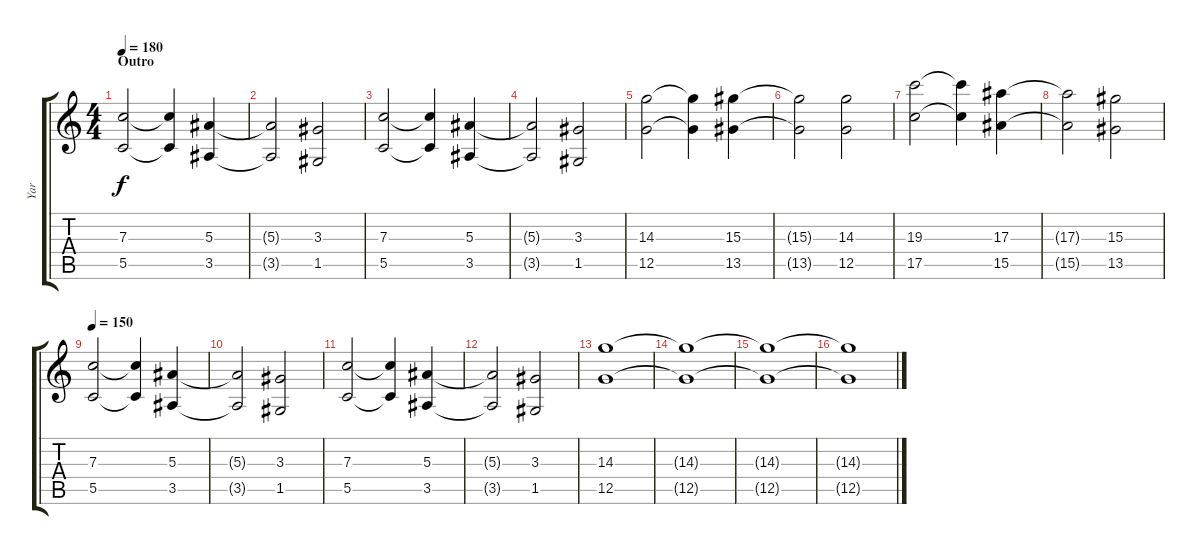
\track ("Yar" "Yar") {instrument distortionguitar}
\staff {score tabs}
\tuning (D4 A3 F3 C3 G2 C2) {hide}
\ts (4 4)
\section ("" "Outro")
\tempo 180
\clef g2
\ks c
(7.3 5.5).2{dy f} (7.3{t} 5.5{t}).4 (5.3 3.5).4 |
(5.3{t} 3.5{t}).2 (3.3 1.5).2 |
(7.3 5.5).2 (7.3{t} 5.5{t}).4 (5.3 3.5).4 |
(5.3{t} 3.5{t}).2 (3.3 1.5).2 |
(14.3 12.5).2 (14.3{t} 12.5{t}).4 (15.3 13.5).4 |
(15.3{t} 13.5{t}).2 (14.3 12.5).2 |
(19.3 17.5).2 (19.3{t} 17.5{t}).4 (17.3 15.5).4 |
(17.3{t} 15.5{t}).2 (15.3 13.5).2 |
\tempo 150
(7.3 5.5).2 (7.3{t} 5.5{t}).4 (5.3 3.5).4 |
(5.3{t} 3.5{t}).2 (3.3 1.5).2 |
(7.3 5.5).2 (7.3{t} 5.5{t}).4 (5.3 3.5).4 |
(5.3{t} 3.5{t}).2 (3.3 1.5).2 |
(14.3 12.5).1 |
(14.3{t} 12.5{t}).1 |
(14.3{t} 12.5{t}).1 |
(14.3{t} 12.5{t}).1
